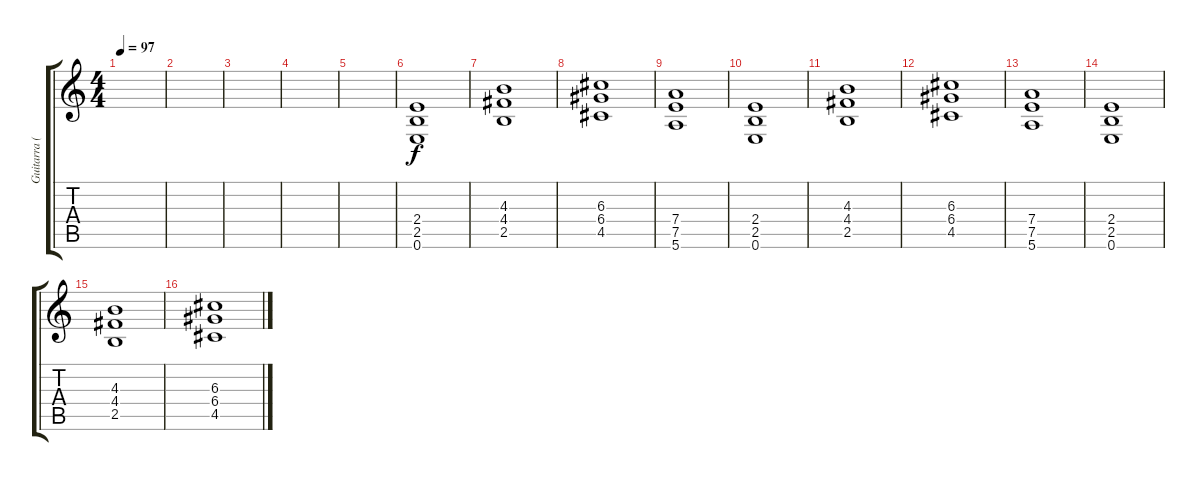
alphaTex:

\track ("Guitarra (base)" "Guitarra (") {instrument overdrivenguitar}
\staff {score tabs}
\tuning (E4 B3 G3 D3 A2 E2) {hide}
\ts (4 4)
\tempo 97
\clef g2
\ks c
|
|
|
|
|
(2.4 2.5 0.6).1 |
(4.3 4.4 2.5).1 |
(6.3 6.4 4.5).1 |
(7.4 7.5 5.6).1 |
(2.4 2.5 0.6).1 |
(4.3 4.4 2.5).1 |
(6.3 6.4 4.5).1 |
(7.4 7.5 5.6).1 |
(2.4 2.5 0.6).1 |
(4.3 4.4 2.5).1 |
(6.3 6.4 4.5).1
